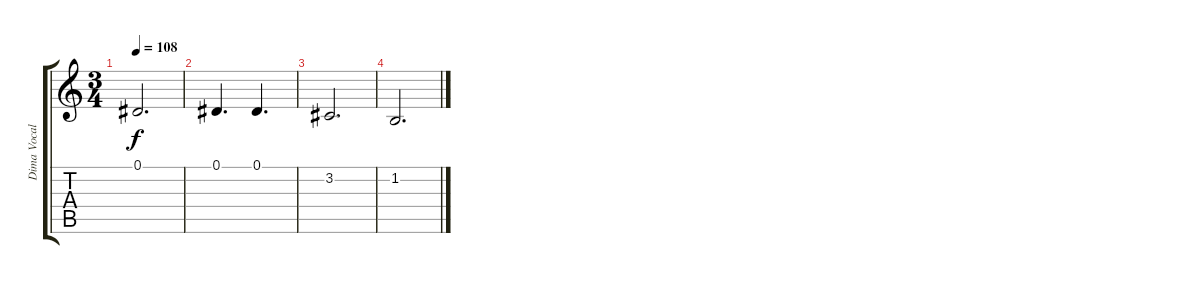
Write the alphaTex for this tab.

\track ("Dima Vocal" "Dima Vocal") {instrument flute}
\staff {score tabs}
\tuning (Eb4 Bb3 Gb3 Db3 Ab2 Eb2) {hide}
\ts (3 4)
\tempo 108
\clef g2
\ks c
0.1.2{d dy f} |
0.1.4{d} 0.1.4{d} |
3.2.2{d} |
1.2.2{d}
